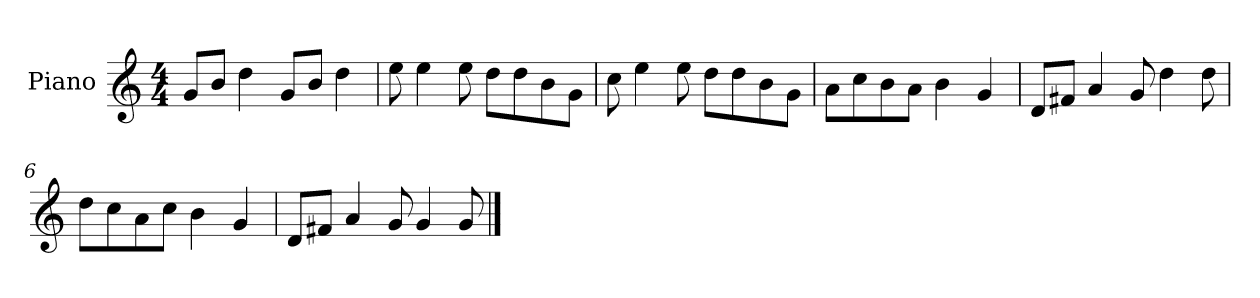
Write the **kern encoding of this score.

**kern
*part1
*staff1
*I"Piano
*I'P-no
*clefG2
*k[]
*M4/4
*MM90
=1
8g/L
8b/J
4dd\
8g/L
8b/J
4dd\
=2
8ee\
4ee\
8ee\
8dd\L
8dd\
8b\
8g\J
=3
8cc\
4ee\
8ee\
8dd\L
8dd\
8b\
8g\J
=4
8a\L
8cc\
8b\
8a\J
4b\
4g/
=5
8d/L
8f#X/J
4a/
8g/
4dd\
8dd\
=6
8dd\L
8cc\
8a\
8cc\J
4b\
4g/
!!LO:LB:g=z
=7
8d/L
8f#X/J
4a/
8g/
4g/
8g/
==
*-
